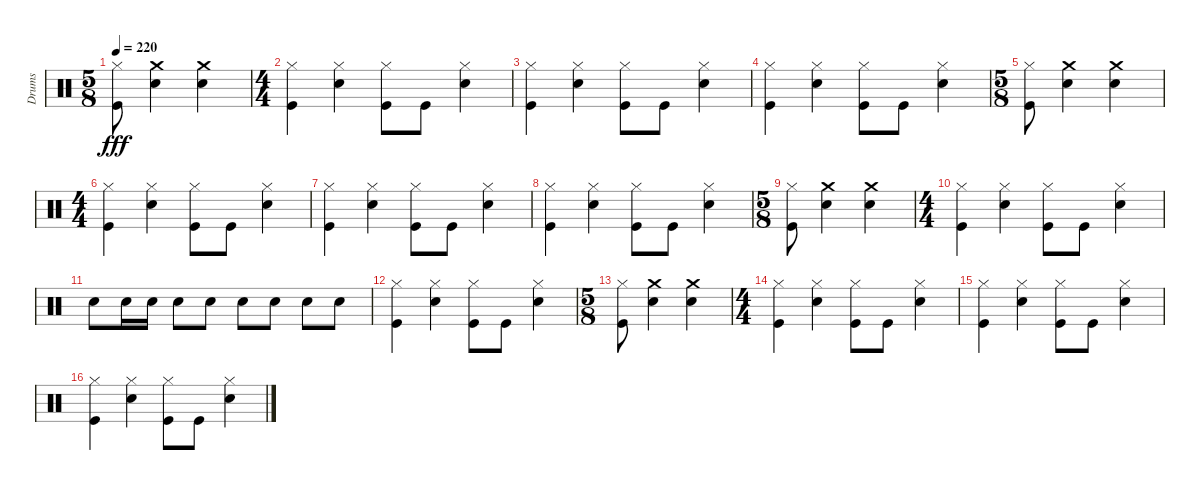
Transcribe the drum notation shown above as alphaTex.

\track ("Drums" "Drums") {instrument percussion}
\staff {score}
\articulation defaults
\ts (5 8)
\tempo 220
\clef neutral
\ks c
("Hi-Hat (closed)" "Kick (hit)").8{dy fff} ("Snare (hit) 2" "Crash medium (hit)").4 ("Snare (hit) 2" "Crash medium (hit)").4 |
\ts (4 4)
("Hi-Hat (closed)" "Kick (hit)").4 ("Snare (hit) 2" "Hi-Hat (closed)").4 ("Kick (hit)" "Hi-Hat (closed)").8 "Kick (hit)".8 ("Snare (hit) 2" "Hi-Hat (closed)").4 |
("Hi-Hat (closed)" "Kick (hit)").4 ("Snare (hit) 2" "Hi-Hat (closed)").4 ("Kick (hit)" "Hi-Hat (closed)").8 "Kick (hit)".8 ("Snare (hit) 2" "Hi-Hat (closed)").4 |
("Kick (hit)" "Hi-Hat (closed)").4 ("Snare (hit) 2" "Hi-Hat (closed)").4 ("Kick (hit)" "Hi-Hat (closed)").8 "Kick (hit)".8 ("Snare (hit) 2" "Hi-Hat (closed)").4 |
\ts (5 8)
("Hi-Hat (closed)" "Kick (hit)").8 ("Snare (hit) 2" "Crash medium (hit)").4 ("Crash medium (hit)" "Snare (hit) 2").4 |
\ts (4 4)
("Kick (hit)" "Hi-Hat (closed)").4 ("Snare (hit) 2" "Hi-Hat (closed)").4 ("Kick (hit)" "Hi-Hat (closed)").8 "Kick (hit)".8 ("Snare (hit) 2" "Hi-Hat (closed)").4 |
("Hi-Hat (closed)" "Kick (hit)").4 ("Snare (hit) 2" "Hi-Hat (closed)").4 ("Hi-Hat (closed)" "Kick (hit)").8 "Kick (hit)".8 ("Snare (hit) 2" "Hi-Hat (closed)").4 |
("Hi-Hat (closed)" "Kick (hit)").4 ("Snare (hit) 2" "Hi-Hat (closed)").4 ("Kick (hit)" "Hi-Hat (closed)").8 "Kick (hit)".8 ("Hi-Hat (closed)" "Snare (hit) 2").4 |
\ts (5 8)
("Hi-Hat (closed)" "Kick (hit)").8 ("Snare (hit) 2" "Crash medium (hit)").4 ("Snare (hit) 2" "Crash medium (hit)").4 |
\ts (4 4)
("Hi-Hat (closed)" "Kick (hit)").4 ("Snare (hit) 2" "Hi-Hat (closed)").4 ("Kick (hit)" "Hi-Hat (closed)").8 "Kick (hit)".8 ("Snare (hit) 2" "Hi-Hat (closed)").4 |
"Snare (hit) 2".8 "Snare (hit) 2".16 "Snare (hit) 2".16 "Snare (hit) 2".8 "Snare (hit) 2".8 "Snare (hit) 2".8 "Snare (hit) 2".8 "Snare (hit) 2".8 "Snare (hit) 2".8 |
("Kick (hit)" "Hi-Hat (closed)").4 ("Hi-Hat (closed)" "Snare (hit) 2").4 ("Kick (hit)" "Hi-Hat (closed)").8 "Kick (hit)".8 ("Snare (hit) 2" "Hi-Hat (closed)").4 |
\ts (5 8)
("Hi-Hat (closed)" "Kick (hit)").8 ("Snare (hit) 2" "Crash medium (hit)").4 ("Snare (hit) 2" "Crash medium (hit)").4 |
\ts (4 4)
("Kick (hit)" "Hi-Hat (closed)").4 ("Snare (hit) 2" "Hi-Hat (closed)").4 ("Kick (hit)" "Hi-Hat (closed)").8 "Kick (hit)".8 ("Snare (hit) 2" "Hi-Hat (closed)").4 |
("Hi-Hat (closed)" "Kick (hit)").4 ("Snare (hit) 2" "Hi-Hat (closed)").4 ("Hi-Hat (closed)" "Kick (hit)").8 "Kick (hit)".8 ("Snare (hit) 2" "Hi-Hat (closed)").4 |
("Hi-Hat (closed)" "Kick (hit)").4 ("Snare (hit) 2" "Hi-Hat (closed)").4 ("Kick (hit)" "Hi-Hat (closed)").8 "Kick (hit)".8 ("Hi-Hat (closed)" "Snare (hit) 2").4
